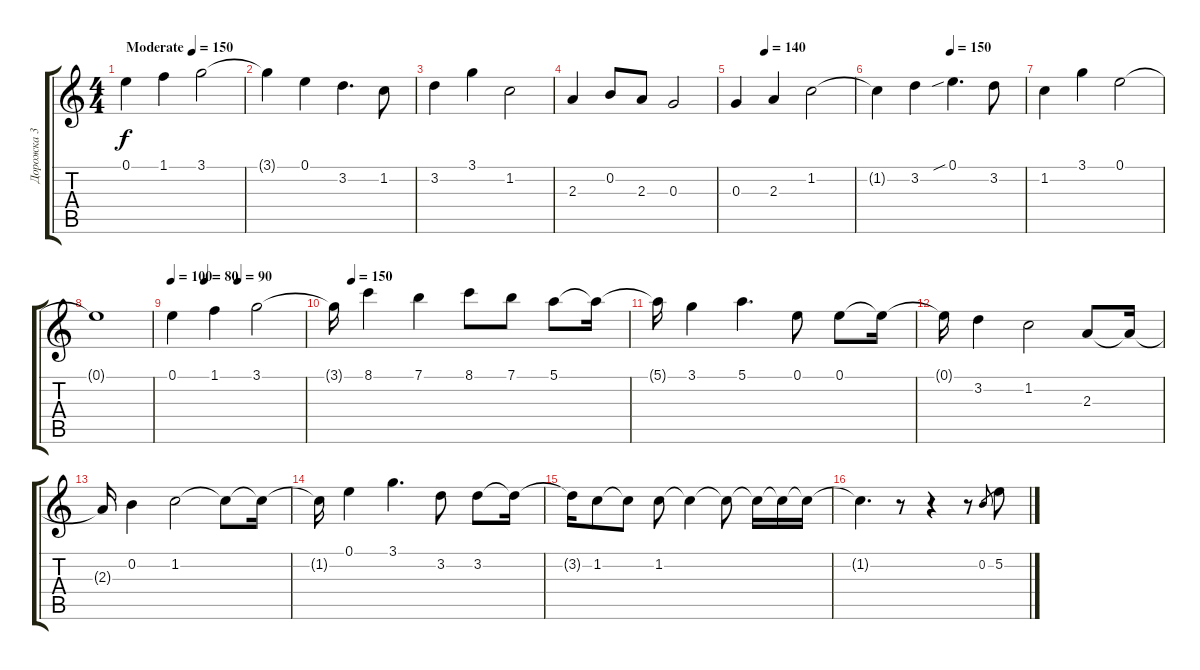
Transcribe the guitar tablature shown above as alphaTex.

\track ("Дорожка 3" "Дорожка 3") {instrument acousticguitarsteel}
\staff {score tabs}
\tuning (E4 B3 G3 D3 A2 E2) {hide}
\ts (4 4)
\tempo (150 "Moderate")
\clef g2
\ks c
0.1.4{dy f instrument acousticguitarsteel} 1.1.4 3.1.2 |
3.1{t}.4 0.1.4 3.2.4{d} 1.2.8 |
3.2.4 3.1.4 1.2.2 |
2.3.4 0.2.8 2.3.8 0.3.2 |
\tempo (140 0.25)
0.3.4 2.3.4 1.2.2 |
\tempo (150 0.5)
1.2{t}.4 3.2.4 0.1{sib}.4{d} 3.2.8 |
1.2.4 3.1.4 0.1.2 |
0.1{t}.1 |
\tempo 100
\tempo (80 0.25)
\tempo (90 0.5)
0.1.4 1.1.4 3.1.2 |
\tempo (150 0.0625)
3.1{t}.16 8.1.4 7.1.4 8.1.8 7.1.8 5.1.8 5.1{t}.16 |
5.1{t}.16 3.1.4 5.1.4{d} 0.1.8 0.1.8 0.1{t}.16 |
0.1{t}.16 3.2.4 1.2.2 2.3.8 2.3{t}.16 |
2.3{t}.16 0.2.4 1.2.2 1.2{t}.8 1.2{t}.16 |
1.2{t}.16 0.1.4 3.1.4{d} 3.2.8 3.2.8 3.2{t}.16 |
3.2{t}.16 1.2.8 1.2{t}.8 1.2.8 1.2{t}.4 1.2{t}.8 1.2{t}.16 1.2{t}.16 1.2{t}.16 |
1.2{t}.4{d} r.8 r.4 r.8 0.2.8{gr} 5.2.8
